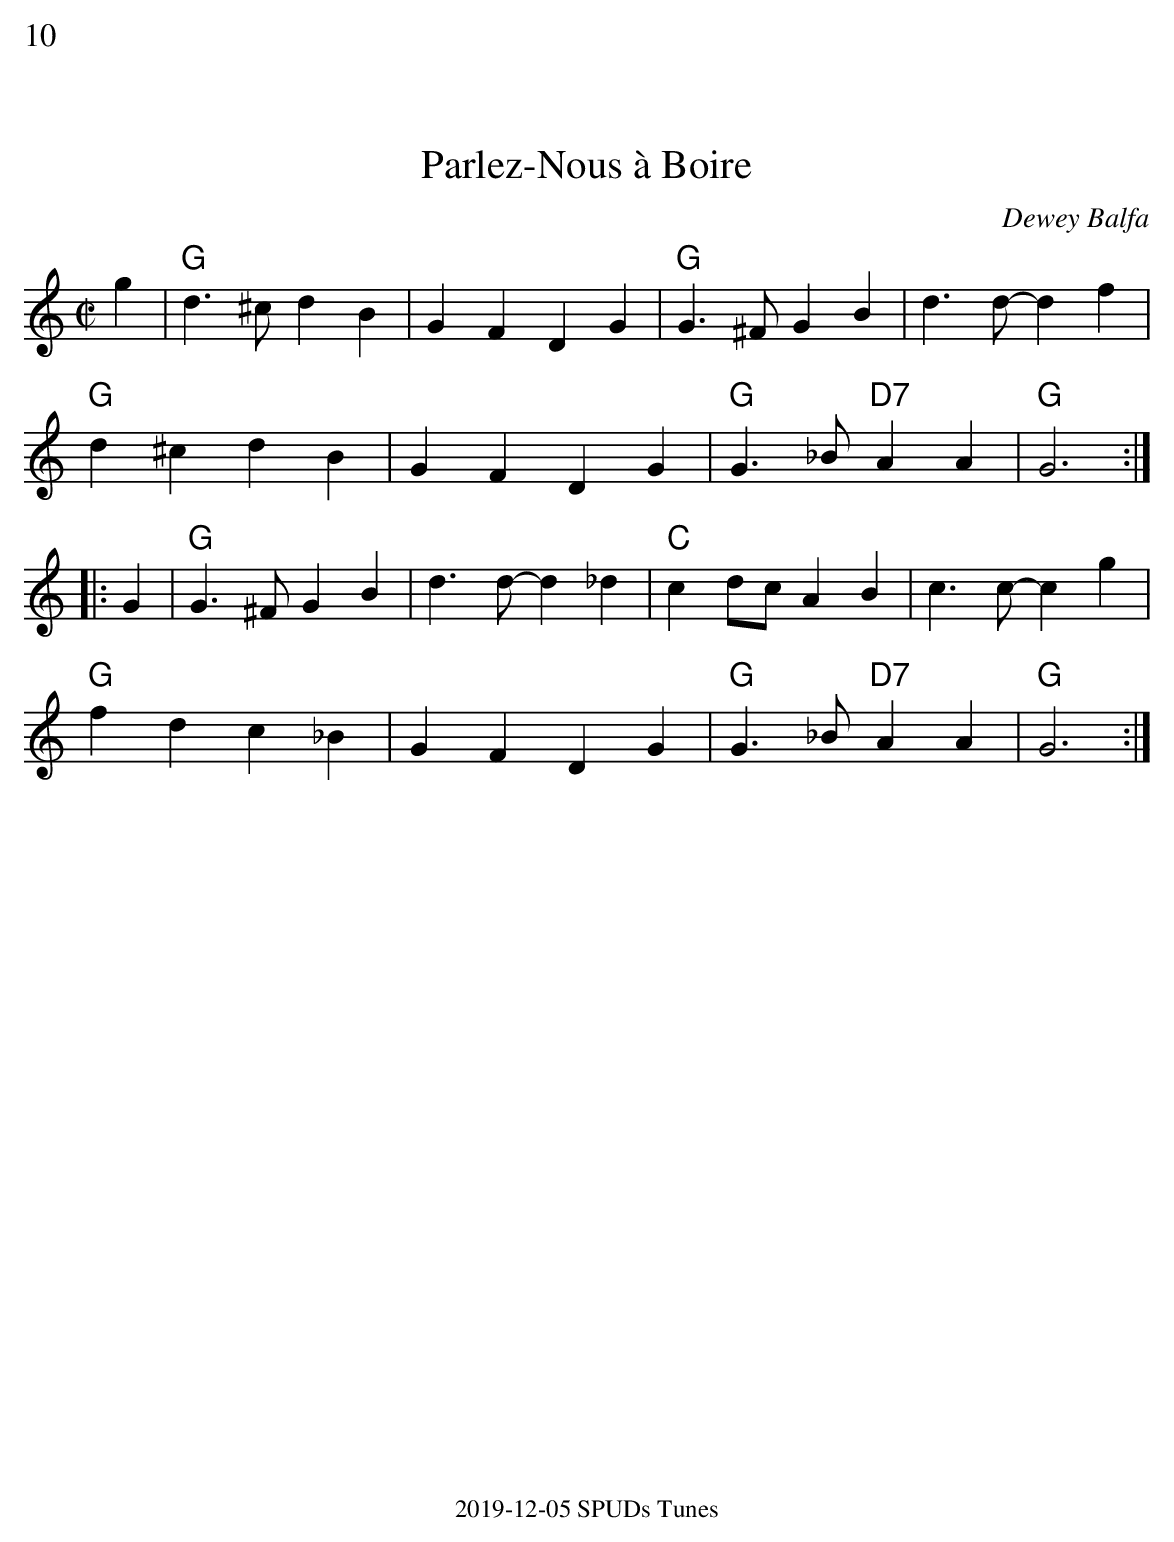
X:1
%%text 10
T: Parlez-Nous \`a Boire
C: Dewey Balfa
M: C|
L:1/8
K: Gmix
g2|"G"d3^cd2B2|G2F2D2G2|"G"G3^FG2B2|d3 d-d2f2|
"G"d2^c2d2B2|G2F2D2G2|"G"G3_B "D7"A2A2|"G"G6:|
|:G2|"G"G3^FG2B2|d3d-d2_d2|"C"c2dcA2B2|c3c-c2g2|
"G"f2d2c2_B2|G2F2D2G2|"G"G3_B "D7"A2A2|"G"G6:|
